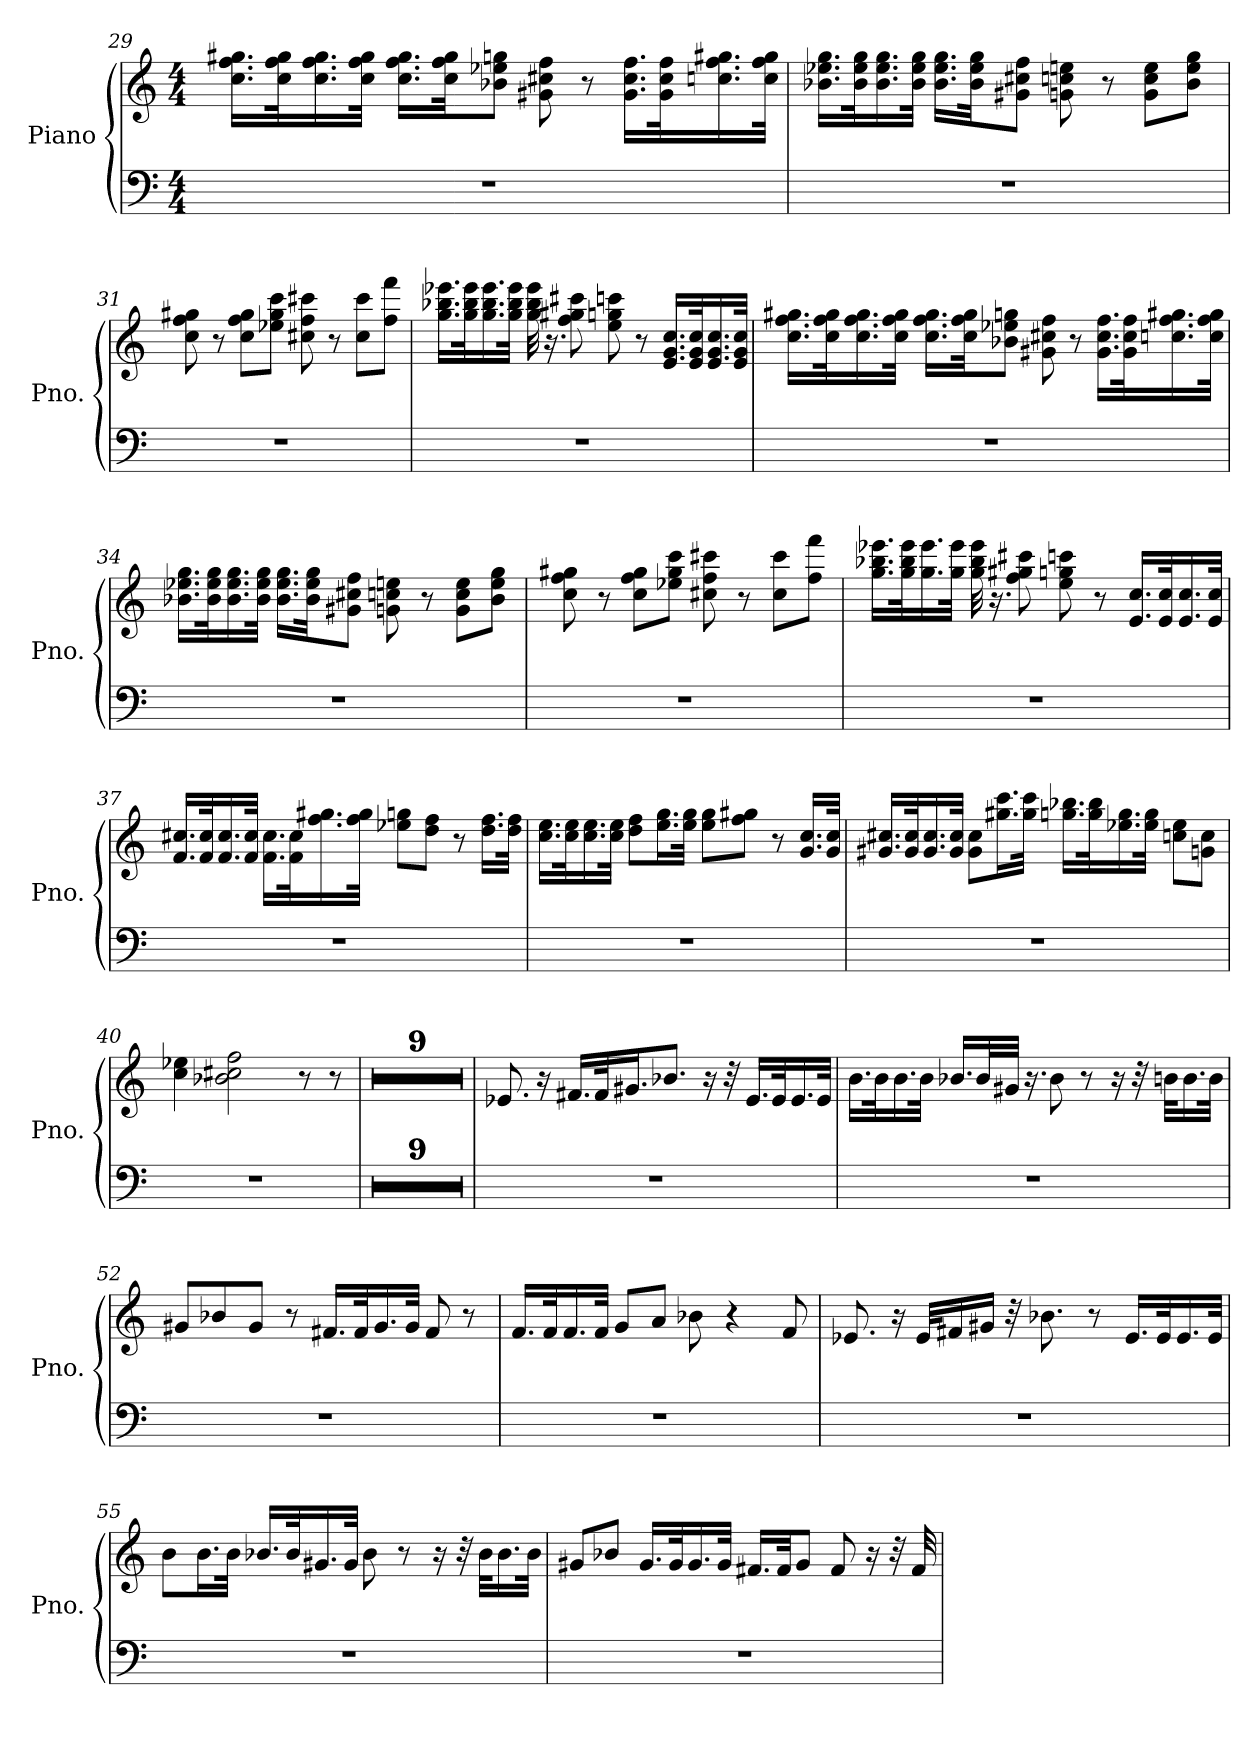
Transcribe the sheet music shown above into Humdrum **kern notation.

**kern	**kern
*part1	*part1
*staff2	*staff1
*I"Piano	*
*I'Pno.	*
*clefF4	*clefG2
*k[]	*k[]
*M4/4	*M4/4
=29	=29
1r	16.cc\ 16.ff\ 16.gg#X\LL
.	32cc\ 32ff\ 32gg#\K
.	16.cc\ 16.ff\ 16.gg#\
.	32cc\ 32ff\ 32gg#\JJk
.	16.cc\ 16.ff\ 16.gg#\LL
.	32cc\ 32ff\ 32gg#\JK
.	8b-X\ 8ee-X\ 8ggn\J
.	8g#X\ 8cc#X\ 8ff\
.	8r
.	16.g#\ 16.cc#\ 16.ff\LL
.	32g#\ 32cc#\ 32ff\K
.	16.ccn\ 16.ff\ 16.gg#X\
.	32cc\ 32ff\ 32gg#\JJk
!!LO:LB:g=z
=30	=30
1r	16.b-X\ 16.ee-X\ 16.gg\LL
.	32b-\ 32ee-\ 32gg\K
.	16.b-\ 16.ee-\ 16.gg\
.	32b-\ 32ee-\ 32gg\JJk
.	16.b-\ 16.ee-\ 16.gg\LL
.	32b-\ 32ee-\ 32gg\JK
.	8g#X\ 8cc#X\ 8ff\J
.	8gn\ 8ccn\ 8een\
.	8r
.	8g\ 8cc\ 8ee\L
.	8b-\ 8ee\ 8gg\J
=31	=31
1r	8cc\ 8ff\ 8gg#X\
.	8r
.	8cc\ 8ff\ 8gg#\L
.	8ee-X\ 8gg#\ 8ccc\J
.	8cc#X\ 8ff\ 8ccc#X\
.	8r
.	8cc#\ 8ccc#\L
.	8ff\ 8fff\J
!!LO:PB:g=z
=32	=32
1r	16.gg\ 16.bb-X\ 16.eee-X\LL
.	32gg\ 32bb-\ 32eee-\K
.	16.gg\ 16.bb-\ 16.eee-\
.	32gg\ 32bb-\ 32eee-\JJk
.	32gg\ 32bb-\ 32eee-\
.	16.r
.	8ff\ 8gg#X\ 8ccc#X\
.	8ee\ 8ggn\ 8cccn\
.	8r
.	16.e/ 16.g/ 16.cc/LL
.	32e/ 32g/ 32cc/K
.	16.e/ 16.g/ 16.cc/
.	32e/ 32g/ 32cc/JJk
!!LO:LB:g=z
=33	=33
1r	16.cc\ 16.ff\ 16.gg#X\LL
.	32cc\ 32ff\ 32gg#\K
.	16.cc\ 16.ff\ 16.gg#\
.	32cc\ 32ff\ 32gg#\JJk
.	16.cc\ 16.ff\ 16.gg#\LL
.	32cc\ 32ff\ 32gg#\JK
.	8b-X\ 8ee-X\ 8ggn\J
.	8g#X\ 8cc#X\ 8ff\
.	8r
.	16.g#\ 16.cc#\ 16.ff\LL
.	32g#\ 32cc#\ 32ff\K
.	16.ccn\ 16.ff\ 16.gg#X\
.	32cc\ 32ff\ 32gg#\JJk
!!LO:LB:g=z
=34	=34
1r	16.b-X\ 16.ee-X\ 16.gg\LL
.	32b-\ 32ee-\ 32gg\K
.	16.b-\ 16.ee-\ 16.gg\
.	32b-\ 32ee-\ 32gg\JJk
.	16.b-\ 16.ee-\ 16.gg\LL
.	32b-\ 32ee-\ 32gg\JK
.	8g#X\ 8cc#X\ 8ff\J
.	8gn\ 8ccn\ 8een\
.	8r
.	8g\ 8cc\ 8ee\L
.	8b-\ 8ee\ 8gg\J
=35	=35
1r	8cc\ 8ff\ 8gg#X\
.	8r
.	8cc\ 8ff\ 8gg#\L
.	8ee-X\ 8gg#\ 8ccc\J
.	8cc#X\ 8ff\ 8ccc#X\
.	8r
.	8cc#\ 8ccc#\L
.	8ff\ 8fff\J
!!LO:LB:g=z
=36	=36
1r	16.gg\ 16.bb-X\ 16.eee-X\LL
.	32gg\ 32bb-\ 32eee-\K
.	16.gg\ 16.eee-\
.	32gg\ 32eee-\JJk
.	32gg\ 32bb-\ 32eee-\
.	16.r
.	8ff\ 8gg#X\ 8ccc#X\
.	8ee\ 8ggn\ 8cccn\
.	8r
.	16.e/ 16.cc/LL
.	32e/ 32cc/K
.	16.e/ 16.cc/
.	32e/ 32cc/JJk
=37	=37
1r	16.f/ 16.cc#X/LL
.	32f/ 32cc#/K
.	16.f/ 16.cc#/
.	32f/ 32cc#/JJk
.	16.f\ 16.cc#\LL
.	32f\ 32cc#\K
.	16.ff\ 16.gg#X\
.	32ff\ 32gg#\JJk
.	8ee-X\ 8ggn\L
.	8dd\ 8ff\J
.	8r
.	16.dd\ 16.ff\LL
.	32dd\ 32ff\JJk
!!LO:LB:g=z
=38	=38
1r	16.cc\ 16.ee\LL
.	32cc\ 32ee\K
.	16.cc\ 16.ee\
.	32cc\ 32ee\JJk
.	8dd\ 8ff\L
.	16.ee\ 16.gg\L
.	32ee\ 32gg\JJk
.	8ee\ 8gg\L
.	8ff\ 8gg#X\J
.	8r
.	16.g/ 16.cc/LL
.	32g/ 32cc/JJk
=39	=39
1r	16.g#X/ 16.cc#X/LL
.	32g#/ 32cc#/K
.	16.g#/ 16.cc#/
.	32g#/ 32cc#/JJk
.	8g#\ 8cc#\L
.	16.gg#X\ 16.ccc\L
.	32gg#\ 32ccc\JJk
.	16.ggn\ 16.bb-X\LL
.	32gg\ 32bb-\K
.	16.ee-X\ 16.gg\
.	32ee-\ 32gg\JJk
.	8ccn\ 8ee-\L
.	8gn\ 8cc\J
!!LO:PB:g=z
=40	=40
1r	4cc\ 4ee-X\
.	2b-X\ 2cc#X\ 2ff\
.	8r
.	8r
=41	=41
1r	1r
=42	=42
1r	1r
=43	=43
1r	1r
=44	=44
1r	1r
=45	=45
1r	1r
=46	=46
1r	1r
=47	=47
1r	1r
=48	=48
1r	1r
=49	=49
1r	1r
!!LO:LB:g=z
=50	=50
1r	8.e-X/
.	16r
.	16.f#X/LL
.	32f#/K
.	16.g#X/J
.	8.b-X/J
.	16r
.	32r
.	16.e-/LL
.	32e-/K
.	16.e-/
.	32e-/JJk
=51	=51
1r	16.b\LL
.	32b\K
.	16.b\
.	32b\JJk
.	16.b-X/LL
.	32b-/L
.	32g#X/JJJ
.	16.r
.	8b-\
.	8r
.	16r
.	32r
.	32bn\KLL
.	16.b\
.	32b\JJk
!!LO:LB:g=z
=52	=52
1r	8g#X/L
.	8b-X/
.	8g#/J
.	8r
.	16.f#X/LL
.	32f#/K
.	16.g#/
.	32g#/JJk
.	8f#/
.	8r
=53	=53
1r	16.f/LL
.	32f/K
.	16.f/
.	32f/JJk
.	8g/L
.	8a/J
.	8b-X\
.	4r
.	8f/
!!LO:LB:g=z
=54	=54
1r	8.e-X/
.	16r
.	32e-/KLL
.	16f#X/
.	16g#X/JJ
.	32r
.	8.b-X\
.	8r
.	16.e-/LL
.	32e-/K
.	16.e-/
.	32e-/JJk
=55	=55
1r	8b\L
.	16.b\L
.	32b\JJk
.	16.b-X/LL
.	32b-/K
.	16.g#X/
.	32g#/JJk
.	8b-\
.	8r
.	16r
.	32r
.	32b-\KLL
.	16.b-\
.	32b-\JJk
!!LO:LB:g=z
=56	=56
1r	8g#X/L
.	8b-X/J
.	16.g#/LL
.	32g#/K
.	16.g#/
.	32g#/JJk
.	16.f#X/LL
.	32f#/JK
.	8g#/J
.	8f#/
.	16r
.	32r
.	32f#/
=	=
*-	*-
